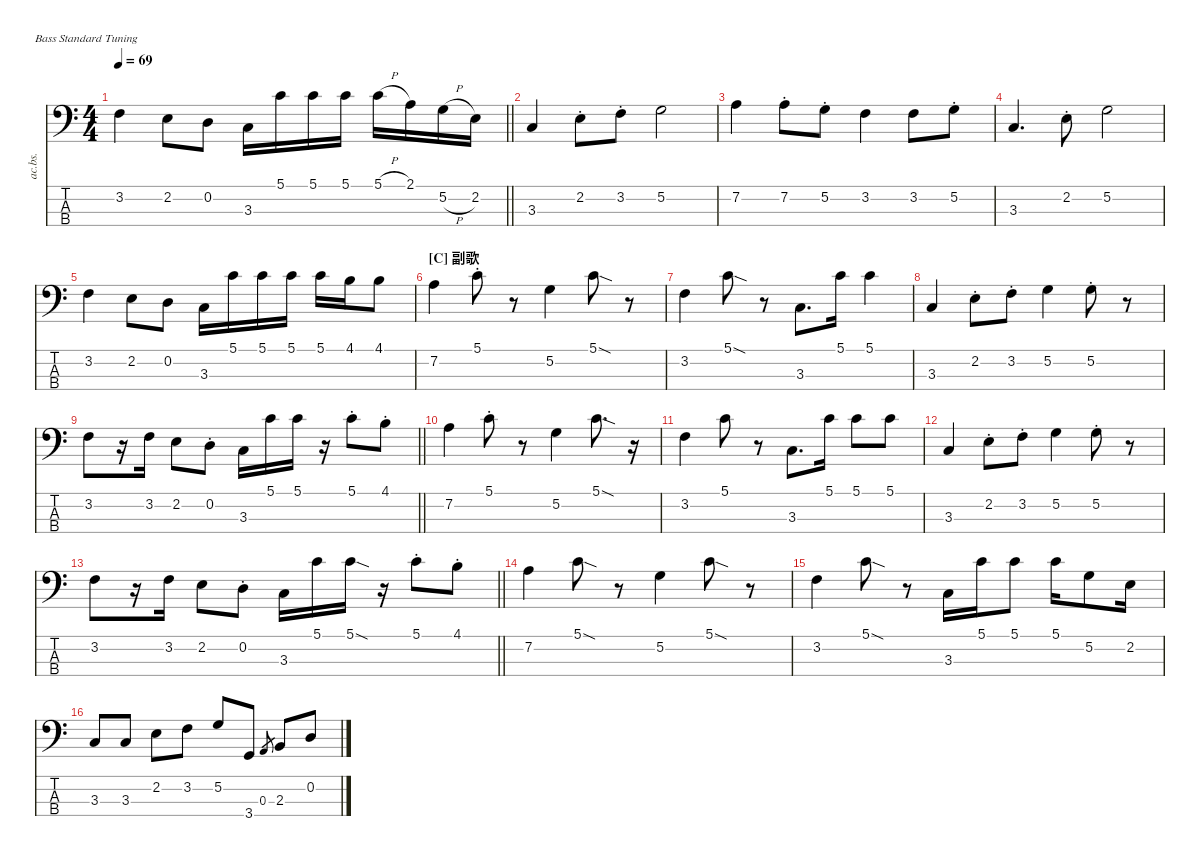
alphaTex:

\defaultSystemsLayout 4
\hideDynamics
\bracketExtendMode nobrackets
\track ("Acoustic Bass" "ac.bs.") {mute instrument acousticbass}
\staff {score tabs}
\tuning (G2 D2 A1 E1)
\ts (4 4)
\tempo 69
\clef f4
\barLineRight lightlight
\ks c
3.2.4{dy mf beam Down} 2.2.8{beam Down} 0.2.8{beam Down} 3.3.16{beam Down} 5.1.16{beam Down} 5.1.16{beam Down} 5.1.16{beam Down} 5.1{h}.16{beam Down} 2.1.16{beam Down} 5.2{h}.16{beam Down} 2.2.16{beam Down} |
3.3.4{beam Up} 2.2{st}.8{beam Down} 3.2{st}.8{beam Down} 5.2.2{beam Down} |
7.2.4{beam Down} 7.2{st}.8{beam Down} 5.2{st}.8{beam Down} 3.2.4{beam Down} 3.2.8{beam Down} 5.2{st}.8{beam Down} |
3.3.4{d beam Up} 2.2{st}.8{beam Down} 5.2.2{beam Down} |
3.2.4{beam Down} 2.2.8{beam Down} 0.2.8{beam Down} 3.3.16{beam Down} 5.1.16{beam Down} 5.1.16{beam Down} 5.1.16{beam Down} 5.1.16{beam Down} 4.1.16{beam Down} 4.1.8{beam Down} |
\section ("C" "副歌")
7.2.4{beam Down} 5.1{st}.8{beam Down} r.8{beam Down} 5.2.4{beam Down} 5.1{sod}.8{beam Down} r.8{beam Down} |
3.2.4{beam Down} 5.1{sod}.8{beam Down} r.8{beam Down} 3.3.8{d beam Down} 5.1.16{beam Down} 5.1.4{beam Down} |
3.3.4{beam Up} 2.2{st}.8{beam Down} 3.2{st}.8{beam Down} 5.2.4{beam Down} 5.2{st}.8{beam Down} r.8{beam Down} |
\barLineRight lightlight
3.2.8{beam Down} r.16{beam Down} 3.2.16{beam Down} 2.2.8{beam Down} 0.2{st}.8{beam Down} 3.3.16{beam Down} 5.1.16{beam Down} 5.1.16{beam Down} r.16{beam Down} 5.1{st}.8{beam Down} 4.1{st}.8{beam Down} |
7.2.4{beam Down} 5.1{st}.8{beam Down} r.8{beam Down} 5.2.4{beam Down} 5.1{sod}.8{d beam Down} r.16{beam Down} |
3.2.4{beam Down} 5.1.8{beam Down} r.8{beam Down} 3.3.8{d beam Down} 5.1.16{beam Down} 5.1.8{beam Down} 5.1.8{beam Down} |
3.3.4{beam Up} 2.2{st}.8{beam Down} 3.2{st}.8{beam Down} 5.2.4{beam Down} 5.2{st}.8{beam Down} r.8{beam Down} |
\barLineRight lightlight
3.2.8{beam Down} r.16{beam Down} 3.2.16{beam Down} 2.2.8{beam Down} 0.2{st}.8{beam Down} 3.3.16{beam Down} 5.1.16{beam Down} 5.1{sod}.16{beam Down} r.16{beam Down} 5.1{st}.8{beam Down} 4.1{st}.8{beam Down} |
7.2.4{beam Down} 5.1{sod}.8{beam Down} r.8{beam Down} 5.2.4{beam Down} 5.1{sod}.8{beam Down} r.8{beam Down} |
3.2.4{beam Down} 5.1{sod}.8{beam Down} r.8{beam Down} 3.3.16{beam Down} 5.1.16{beam Down} 5.1.8{beam Down} 5.1.16{beam Down} 5.2.8{beam Down} 2.2.16{beam Down} |
3.3.8{beam Up} 3.3.8{beam Up} 2.2.8{beam Down} 3.2.8{beam Down} 5.2.8{beam Up} 3.4.8{beam Up} 0.3.8{gr beam Up} 2.3.8{beam Up} 0.2.8{beam Up}
